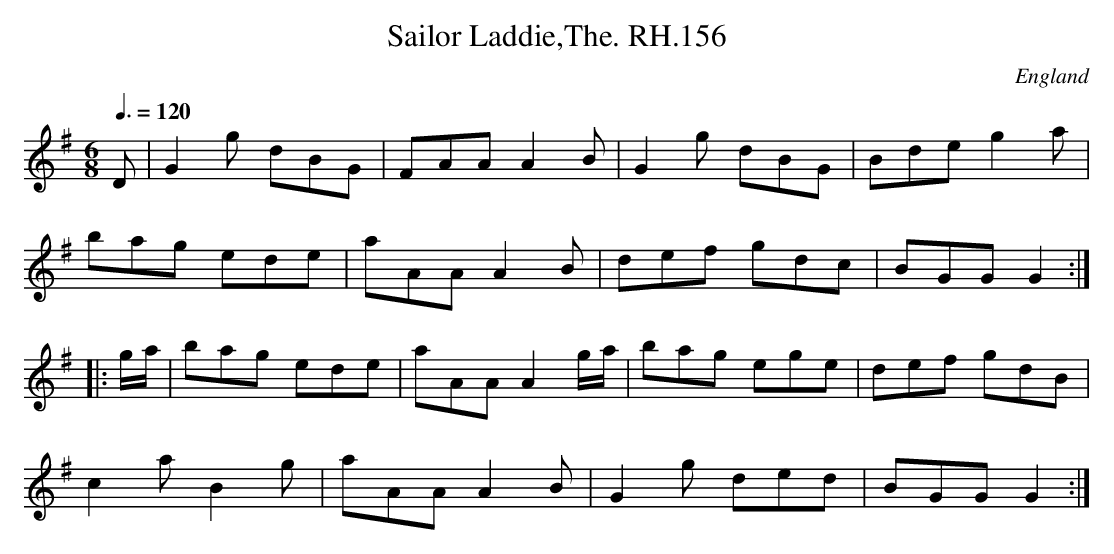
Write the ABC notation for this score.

X:1
T:Sailor Laddie,The. RH.156
L:1/8
M:6/8
O:England
Q:3/8=120
K:G
D|G2g dBG|FAAA2B|G2g dBG|Bde g2a|!
bag ede|aAA A2B|def gdc|BGG G2:|!
|:g/a/|bag ede|aAA A2g/a/|bag ege|def gdB|!
c2a B2g|aAA A2B|G2g ded|BGG G2:|
